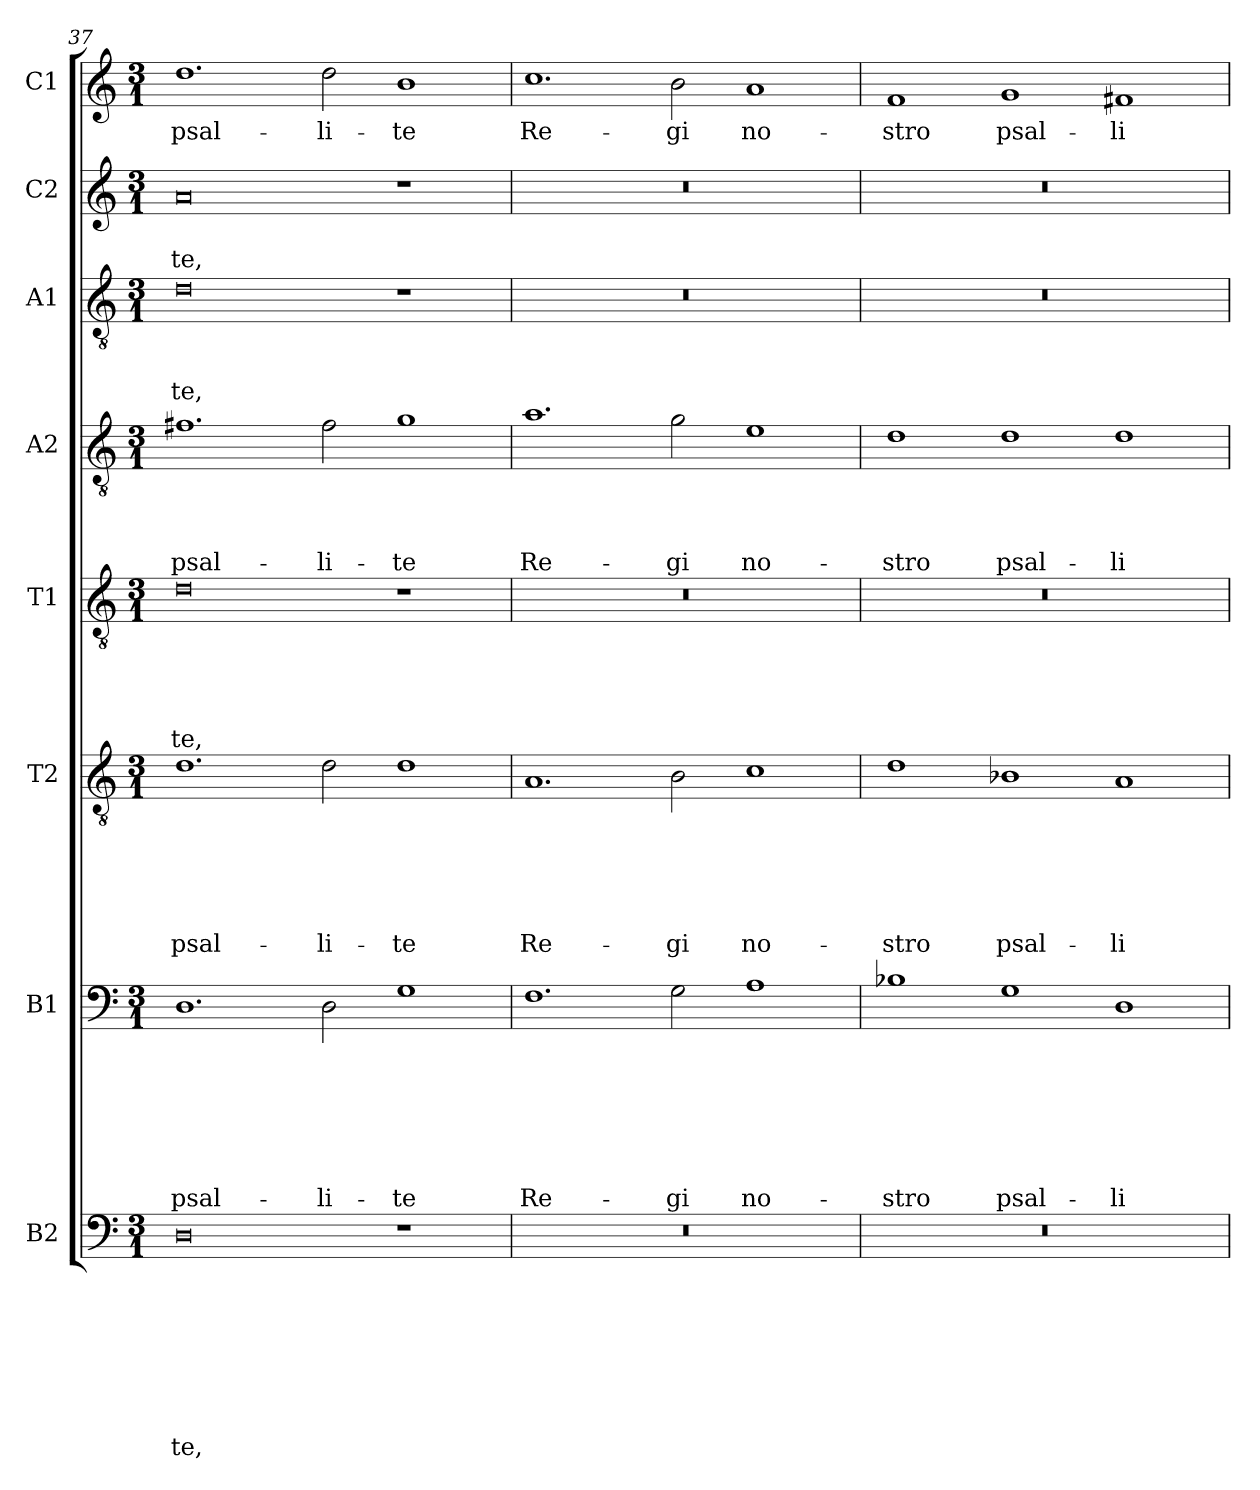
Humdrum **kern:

**kern	**text	**text	**text	**text	**text	**text	**text	**text	**kern	**text	**text	**text	**text	**text	**text	**text	**kern	**text	**text	**text	**text	**text	**text	**kern	**text	**text	**text	**text	**text	**kern	**text	**text	**text	**text	**kern	**text	**text	**text	**kern	**text	**text	**kern	**text
*part8	*part8	*part8	*part8	*part8	*part8	*part8	*part8	*part8	*part7	*part7	*part7	*part7	*part7	*part7	*part7	*part7	*part6	*part6	*part6	*part6	*part6	*part6	*part6	*part5	*part5	*part5	*part5	*part5	*part5	*part4	*part4	*part4	*part4	*part4	*part3	*part3	*part3	*part3	*part2	*part2	*part2	*part1	*part1
*staff8	*staff8	*staff8	*staff8	*staff8	*staff8	*staff8	*staff8	*staff8	*staff7	*staff7	*staff7	*staff7	*staff7	*staff7	*staff7	*staff7	*staff6	*staff6	*staff6	*staff6	*staff6	*staff6	*staff6	*staff5	*staff5	*staff5	*staff5	*staff5	*staff5	*staff4	*staff4	*staff4	*staff4	*staff4	*staff3	*staff3	*staff3	*staff3	*staff2	*staff2	*staff2	*staff1	*staff1
*I"B2	*	*	*	*	*	*	*	*	*I"B1	*	*	*	*	*	*	*	*I"T2	*	*	*	*	*	*	*I"T1	*	*	*	*	*	*I"A2	*	*	*	*	*I"A1	*	*	*	*I"C2	*	*	*I"C1	*
*clefF4	*	*	*	*	*	*	*	*	*clefF4	*	*	*	*	*	*	*	*clefGv2	*	*	*	*	*	*	*clefGv2	*	*	*	*	*	*clefGv2	*	*	*	*	*clefGv2	*	*	*	*clefG2	*	*	*clefG2	*
*k[]	*	*	*	*	*	*	*	*	*k[]	*	*	*	*	*	*	*	*k[]	*	*	*	*	*	*	*k[]	*	*	*	*	*	*k[]	*	*	*	*	*k[]	*	*	*	*k[]	*	*	*k[]	*
*C:	*	*	*	*	*	*	*	*	*C:	*	*	*	*	*	*	*	*C:	*	*	*	*	*	*	*C:	*	*	*	*	*	*C:	*	*	*	*	*C:	*	*	*	*C:	*	*	*C:	*
*M3/1	*	*	*	*	*	*	*	*	*M3/1	*	*	*	*	*	*	*	*M3/1	*	*	*	*	*	*	*M3/1	*	*	*	*	*	*M3/1	*	*	*	*	*M3/1	*	*	*	*M3/1	*	*	*M3/1	*
=37	=37	=37	=37	=37	=37	=37	=37	=37	=37	=37	=37	=37	=37	=37	=37	=37	=37	=37	=37	=37	=37	=37	=37	=37	=37	=37	=37	=37	=37	=37	=37	=37	=37	=37	=37	=37	=37	=37	=37	=37	=37	=37	=37
!	!	!	!	!	!	!	!	!LO:LY:b	!	!	!	!	!	!	!	!LO:LY:b	!	!	!	!	!	!	!LO:LY:b	!	!	!	!	!	!LO:LY:b	!	!	!	!	!LO:LY:b	!	!	!	!LO:LY:b	!	!	!LO:LY:b	!	!LO:LY:b
0D	.	.	.	.	.	.	.	-te,	1.D	.	.	.	.	.	.	psal-	1.d	.	.	.	.	.	psal-	0d	.	.	.	.	-te,	1.f#X	.	.	.	psal-	0d	.	.	-te,	0a	.	-te,	1.dd	psal-
!	!	!	!	!	!	!	!	!	!	!	!	!	!	!	!	!LO:LY:b	!	!	!	!	!	!	!LO:LY:b	!	!	!	!	!	!	!	!	!	!	!LO:LY:b	!	!	!	!	!	!	!	!	!LO:LY:b
.	.	.	.	.	.	.	.	.	2D\	.	.	.	.	.	.	-li-	2d\	.	.	.	.	.	-li-	.	.	.	.	.	.	2f#\	.	.	.	-li-	.	.	.	.	.	.	.	2dd\	-li-
!	!	!	!	!	!	!	!	!	!	!	!	!	!	!	!	!LO:LY:b	!	!	!	!	!	!	!LO:LY:b	!	!	!	!	!	!	!	!	!	!	!LO:LY:b	!	!	!	!	!	!	!	!	!LO:LY:b
1r	.	.	.	.	.	.	.	.	1G	.	.	.	.	.	.	-te	1d	.	.	.	.	.	-te	1r	.	.	.	.	.	1g	.	.	.	-te	1r	.	.	.	1r	.	.	1b	-te
!!LO:LB:g=z
=38	=38	=38	=38	=38	=38	=38	=38	=38	=38	=38	=38	=38	=38	=38	=38	=38	=38	=38	=38	=38	=38	=38	=38	=38	=38	=38	=38	=38	=38	=38	=38	=38	=38	=38	=38	=38	=38	=38	=38	=38	=38	=38	=38
!	!	!	!	!	!	!	!	!	!	!	!	!	!	!	!	!LO:LY:b	!	!	!	!	!	!	!LO:LY:b	!	!	!	!	!	!	!	!	!	!	!LO:LY:b	!	!	!	!	!	!	!	!	!LO:LY:b
0.r	.	.	.	.	.	.	.	.	1.F	.	.	.	.	.	.	Re-	1.A	.	.	.	.	.	Re-	0.r	.	.	.	.	.	1.a	.	.	.	Re-	0.r	.	.	.	0.r	.	.	1.cc	Re-
!	!	!	!	!	!	!	!	!	!	!	!	!	!	!	!	!LO:LY:b	!	!	!	!	!	!	!LO:LY:b	!	!	!	!	!	!	!	!	!	!	!LO:LY:b	!	!	!	!	!	!	!	!	!LO:LY:b
.	.	.	.	.	.	.	.	.	2G\	.	.	.	.	.	.	-gi	2B\	.	.	.	.	.	-gi	.	.	.	.	.	.	2g\	.	.	.	-gi	.	.	.	.	.	.	.	2b\	-gi
!	!	!	!	!	!	!	!	!	!	!	!	!	!	!	!	!LO:LY:b	!	!	!	!	!	!	!LO:LY:b	!	!	!	!	!	!	!	!	!	!	!LO:LY:b	!	!	!	!	!	!	!	!	!LO:LY:b
.	.	.	.	.	.	.	.	.	1A	.	.	.	.	.	.	no-	1c	.	.	.	.	.	no-	.	.	.	.	.	.	1e	.	.	.	no-	.	.	.	.	.	.	.	1a	no-
=39	=39	=39	=39	=39	=39	=39	=39	=39	=39	=39	=39	=39	=39	=39	=39	=39	=39	=39	=39	=39	=39	=39	=39	=39	=39	=39	=39	=39	=39	=39	=39	=39	=39	=39	=39	=39	=39	=39	=39	=39	=39	=39	=39
!	!	!	!	!	!	!	!	!	!	!	!	!	!	!	!	!LO:LY:b	!	!	!	!	!	!	!LO:LY:b	!	!	!	!	!	!	!	!	!	!	!LO:LY:b	!	!	!	!	!	!	!	!	!LO:LY:b
0.r	.	.	.	.	.	.	.	.	1B-X	.	.	.	.	.	.	-stro	1d	.	.	.	.	.	-stro	0.r	.	.	.	.	.	1d	.	.	.	-stro	0.r	.	.	.	0.r	.	.	1f	-stro
!	!	!	!	!	!	!	!	!	!	!	!	!	!	!	!	!LO:LY:b	!	!	!	!	!	!	!LO:LY:b	!	!	!	!	!	!	!	!	!	!	!LO:LY:b	!	!	!	!	!	!	!	!	!LO:LY:b
.	.	.	.	.	.	.	.	.	1G	.	.	.	.	.	.	psal-	1B-	.	.	.	.	.	psal-	.	.	.	.	.	.	1d	.	.	.	psal-	.	.	.	.	.	.	.	1g	psal-
!	!	!	!	!	!	!	!	!	!	!	!	!	!	!	!	!LO:LY:b	!	!	!	!	!	!	!LO:LY:b	!	!	!	!	!	!	!	!	!	!	!LO:LY:b	!	!	!	!	!	!	!	!	!LO:LY:b
.	.	.	.	.	.	.	.	.	1D	.	.	.	.	.	.	-li-	1A	.	.	.	.	.	-li-	.	.	.	.	.	.	1d	.	.	.	-li-	.	.	.	.	.	.	.	1f#X	-li-
=	=	=	=	=	=	=	=	=	=	=	=	=	=	=	=	=	=	=	=	=	=	=	=	=	=	=	=	=	=	=	=	=	=	=	=	=	=	=	=	=	=	=	=
*-	*-	*-	*-	*-	*-	*-	*-	*-	*-	*-	*-	*-	*-	*-	*-	*-	*-	*-	*-	*-	*-	*-	*-	*-	*-	*-	*-	*-	*-	*-	*-	*-	*-	*-	*-	*-	*-	*-	*-	*-	*-	*-	*-
